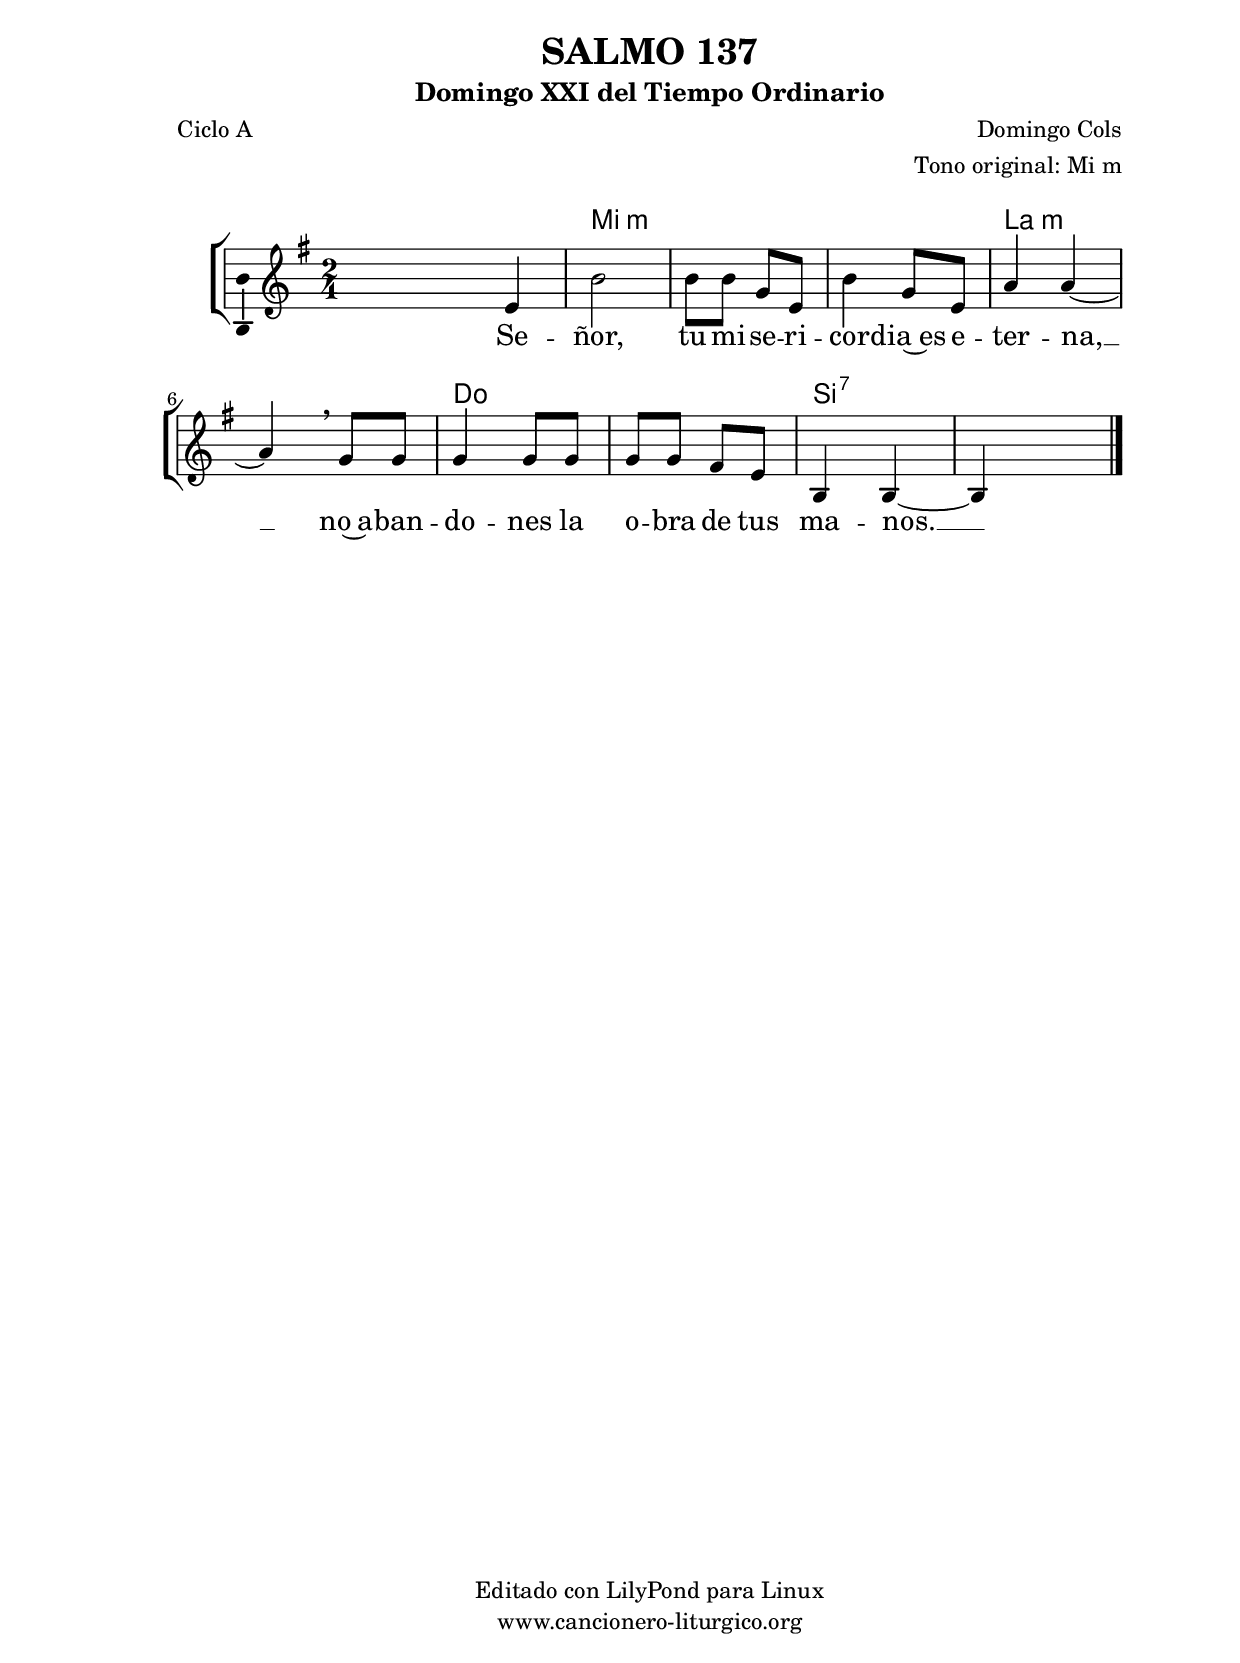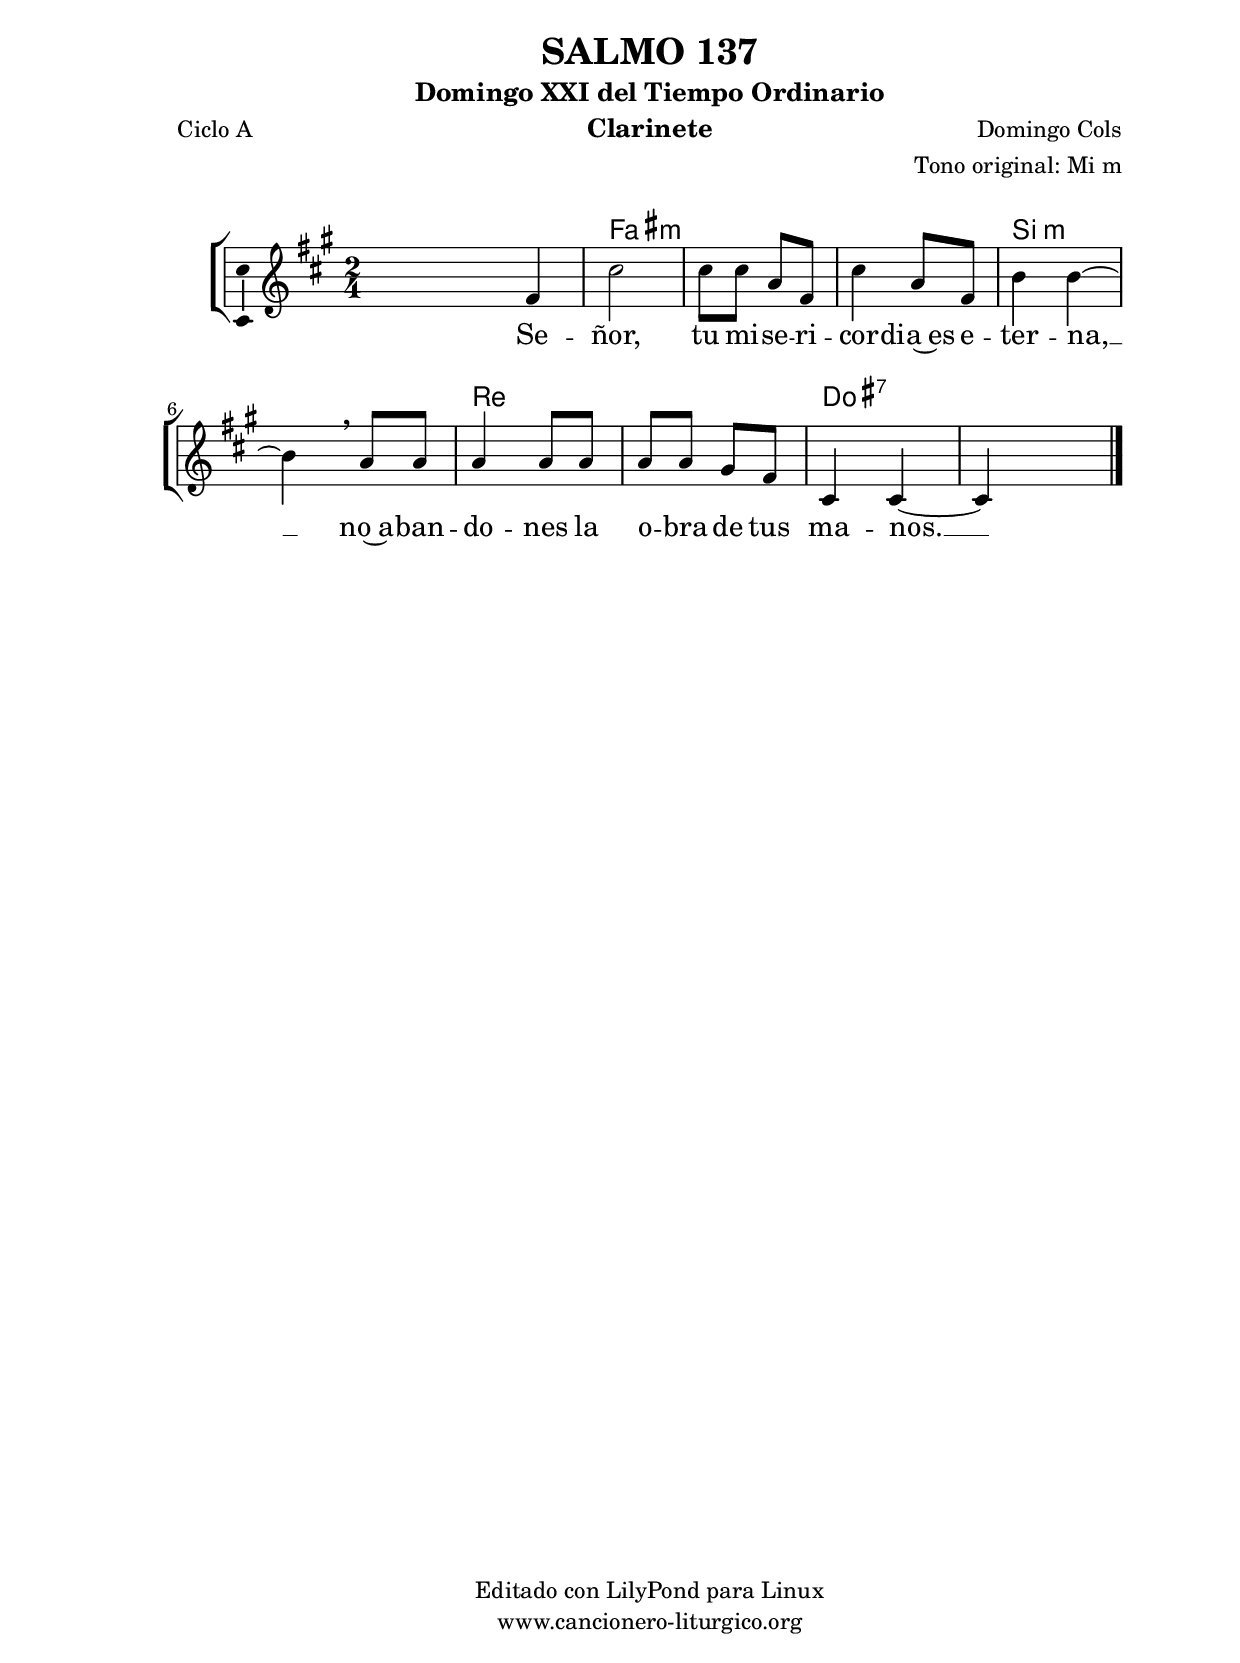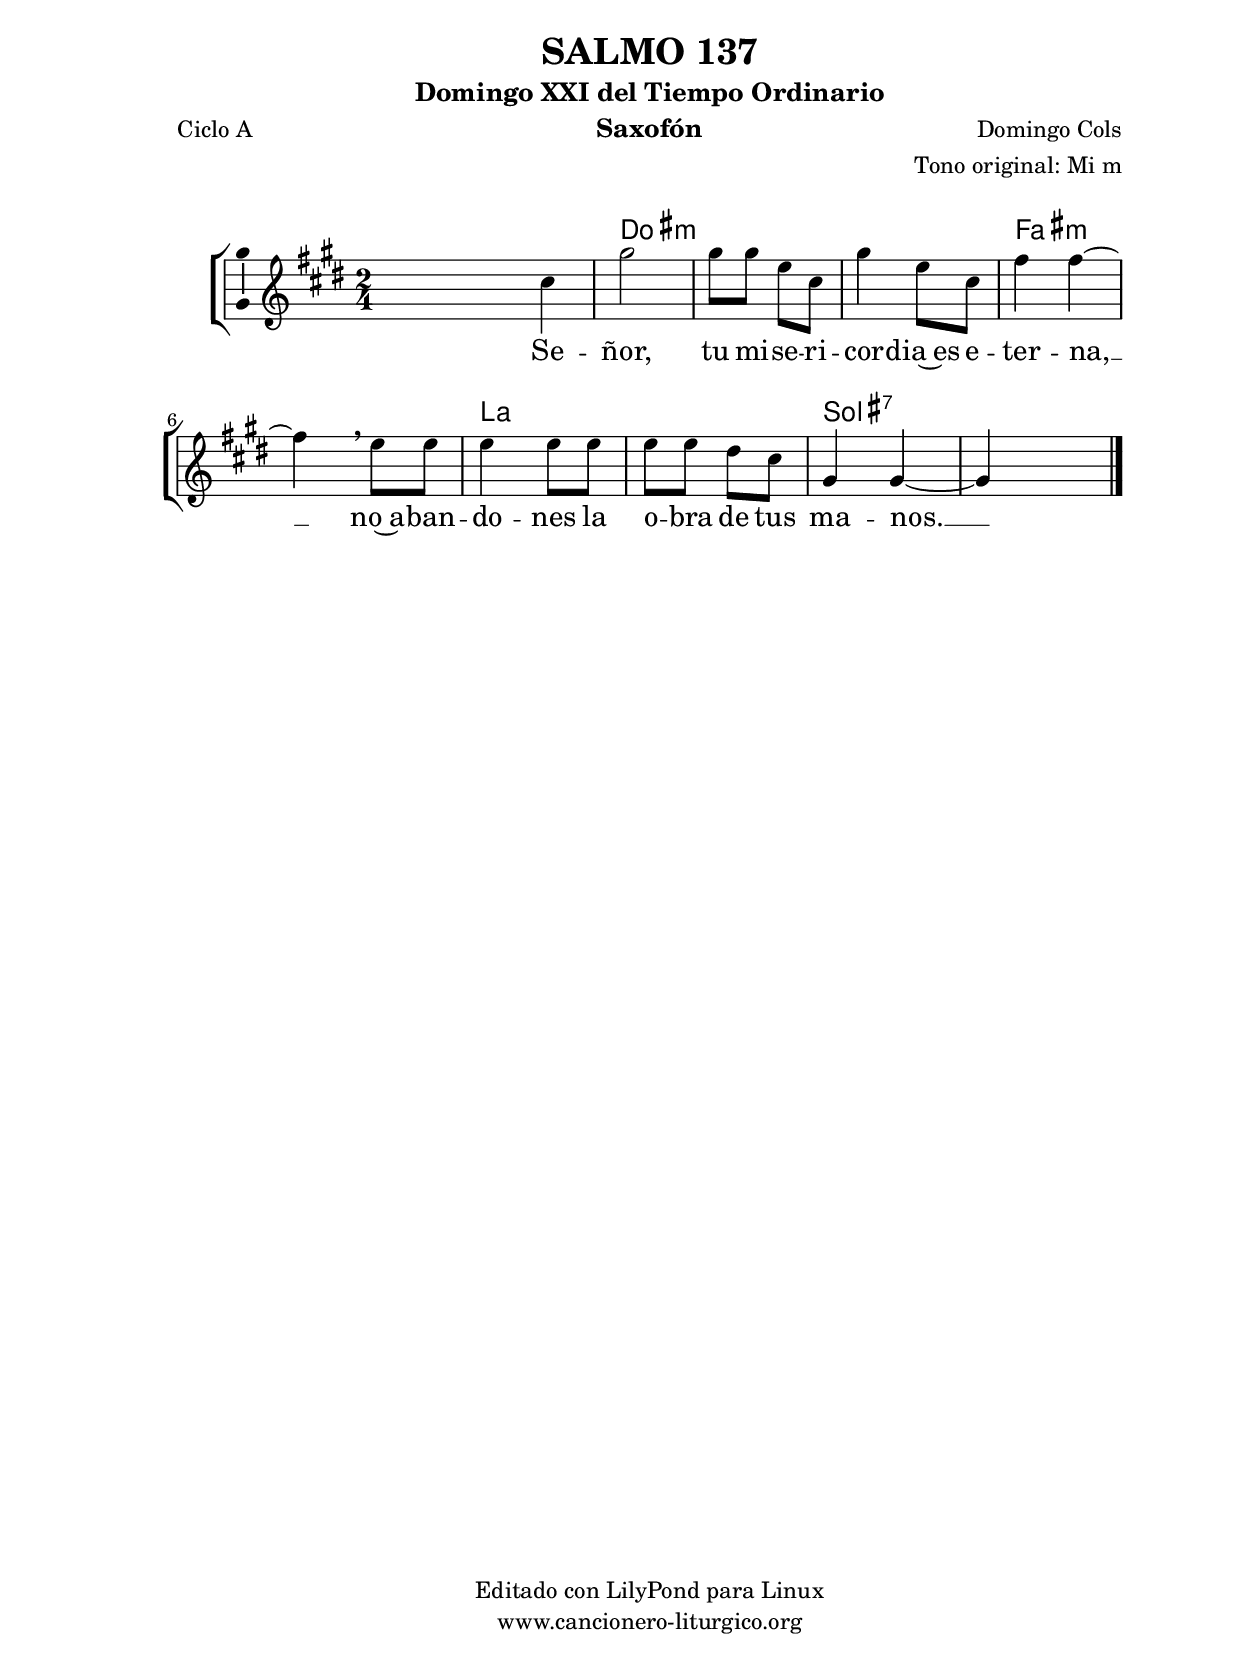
%
%para convertir .midi en .wav:
%timidity filename.midi -Ow -o finename.wav
%
%
%Para convertir de .wav a .mp3:
%lame -h -m j filename.wav
%
%
%para escuchar el midi:
%timidity nombrefichero.midi
%


%versión de lilypond para la que se ha escrito esta partitura:
\version "2.16.0"

	%Tamaño papel
	#(set-default-paper-size "a4")
	%Tamaño partitura
	#(set-global-staff-size 20)
	%No responde al pulsar sobre una nota
	#(ly:set-option 'point-and-click #f)

%parámetros del encabezamiento:
\header {
	title = "SALMO 137"
	subtitle = "Domingo XXI del Tiempo Ordinario"
	composer = "Domingo Cols"
	poet = "Ciclo A"
	meter = ""
	arranger = "Tono original: Mi m"
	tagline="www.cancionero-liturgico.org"
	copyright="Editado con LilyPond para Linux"
	}

%parámetros asociados al papel:
\paper  {
	oddHeaderMarkup = \markup {\fill-line { \on-the-fly #not-first-page \fromproperty #'header:title \on-the-fly #not-first-page \fromproperty #'header:composer }}
	evenHeaderMarkup = \markup {\fill-line { \fromproperty #'header:composer \fromproperty #'header:title }}
	#(set-paper-size "a4")
	print-page-number = ##f
	first-page-number = 1
	print-first-page-number = ##f
%	head-separation = 3.0 \cm
	top-margin = 2.0 \cm
	bottom-margin = 0.5\cm
%%%	bottom-margin = -1.0\cm
	left-margin = 3.0 \cm
	line-width = 16.0 \cm 
	indent = 8\mm
	interscoreline = 2.\mm
	between-system-space = 15\mm
%	para que las partituras no llenen la hoja:
	ragged-bottom = ##t
%	idem para la última hoja:
	ragged-last-bottom = ##f
%	para que las partituras llenen el ancho del papel:
	ragged-last = ##f
	after-title-space = 2.5 \cm
%page-count=1
%system-count=8

	%Flexible Vertical Spacing
%	markup-markup-spacing =
%	#'((basic-distance . 15) (minimum-distance . 15) (padding . 3))
	markup-system-spacing =
	#'((basic-distance . 15) (minimum-distance . 15) (padding . 3))
	system-system-spacing =
	#'((basic-distance . 15) (minimum-distance . 15) (padding . 3))
	score-system-spacing =
	#'((basic-distance . 15) (minimum-distance . 15) (padding . 5))
%	top-system-spacing = % header
%	#'((basic-distance . 8) (minimum-distance . 0) (padding . 3))
%	top-markup-spacing =
%	#'((basic-distance . 20) (minimum-distance . 20) (padding . 3))
	last-bottom-spacing = % footer
	#'((basic-distance . 5) (minimum-distance . 5) (padding . 3))
%	score-markup-spacing =
%	#'((basic-distance . 16) (minimum-distance . 13) (padding . 3))

	}


%parámetros que afectan a toda la partitura:
global =  {
	%clave de sol (G):
	\clef G
	%armadura:
%%%	\transpose e ees
	\key e \minor
	\tempo 4=90
	\set Score.tempoHideNote = ##t
	}


acordes = {
	\italianChords
	\chordmode {
%%%	\transpose e ees
{

s2
e2:m s e:m a:m s c s b:7 s

	}
	}
}

melodia = 
%%%	\transpose e ees
{
	\relative c'{

\time 2/4
s4 e4
b'2
b8 b g e
b'4 g8 e
a4 a~
a4 \breathe g8 g
g4 g8 g
g8 g fis e
b4 b~
b4 s4

	\bar "|."
	}
	}


texto = \lyricmode {
Se -- ñor, tu mi -- se -- ri -- cor -- dia~es e -- ter -- na, __
no~a -- ban -- do -- nes la o -- bra de tus ma -- nos. __
	}


acordesStaff = \context ChordNames = acordesStaff <<
	\set chordChanges = ##t
	\acordes
	>>


vozStaff = \context Voice = vozStaff
\with {\consists "Ambitus_engraver"}
<<
%	\set Staff.instrumentName = ""
%	\set Staff.shortInstrumentName = ""
%	\set Staff.midiInstrument = #"clarinet"
%	\set Staff.midiInstrument = #"cello"
%	\set Staff.midiInstrument = #"flute"
	\set Staff.midiInstrument = #"electric guitar (jazz)"
%	\set Staff.midiInstrument = #"english horn"
%	\set Staff.midiInstrument = #"violin"
%	\set Staff.midiInstrument = #"glockenspiel"
	\set Staff.midiMinimumVolume = #0.7
	\set Staff.midiMaximumVolume = #0.9
	\global
	\melodia
	>>


textoStaff = \context Lyrics = textoStaff <<
	\lyricsto vozStaff \texto
	>>

\book {
	\score {
		\context ChoirStaff {
			\override StaffGroup.SystemStartBracket #'collapse-height = #1
			\override Score.SystemStartBar #'collapse-height = #1
			<<
			\acordesStaff
			\vozStaff
			\textoStaff
			>>
			}
		\layout {
	    		\context {
				\Lyrics
				\override LyricText #'font-size = #2
				}
	   		 \context {
				\Score
				%fontSize = #3
				\override StaffSymbol #'staff-space = #(magstep +3)
				%\override Beam #'thickness = #0.55
				%\override SpacingSpanner #'spacing-increment = #1.0
				%\override Slur #'height-limit = #1.5
				}
			}
		}
	\score {
		\unfoldRepeats
		\context ChoirStaff {
			<<
			\acordesStaff
			\vozStaff
			>>
			}
		\midi {
	  		\context {
	  			\Score
				tempoWholesPerMinute = #(ly:make-moment 70 4)
				}
			}
		}
	}

%Partitura para clarinete
#(define output-suffix "C")
\book {
	\header{
		instrument = "Clarinete"
		}
	\score {
		\context ChoirStaff {
			\override StaffGroup.SystemStartBracket #'collapse-height = #1
			\override Score.SystemStartBar #'collapse-height = #1
\transpose c d
			<<
			\acordesStaff
			\vozStaff
			\textoStaff
			>>
			}
		\layout {
	    		\context {
				\Lyrics
				\override LyricText #'font-size = #2
				}
	   		 \context {
				\Score
				%fontSize = #3
				\override StaffSymbol #'staff-space = #(magstep +3)
				%\override Beam #'thickness = #0.55
				%\override SpacingSpanner #'spacing-increment = #1.0
				%\override Slur #'height-limit = #1.5
				}
			}
		}
	}

%Partitura para saxofón
#(define output-suffix "S")
\book {
	\header{
		instrument = "Saxofón"
		}
	\score {
		\context ChoirStaff {
			\override StaffGroup.SystemStartBracket #'collapse-height = #1
			\override Score.SystemStartBar #'collapse-height = #1
\transpose c a
			<<
			\acordesStaff
			\vozStaff
			\textoStaff
			>>
			}
		\layout {
	    		\context {
				\Lyrics
				\override LyricText #'font-size = #2
				}
	   		 \context {
				\Score
				%fontSize = #3
				\override StaffSymbol #'staff-space = #(magstep +3)
				%\override Beam #'thickness = #0.55
				%\override SpacingSpanner #'spacing-increment = #1.0
				%\override Slur #'height-limit = #1.5
				}
			}
		}
	}

